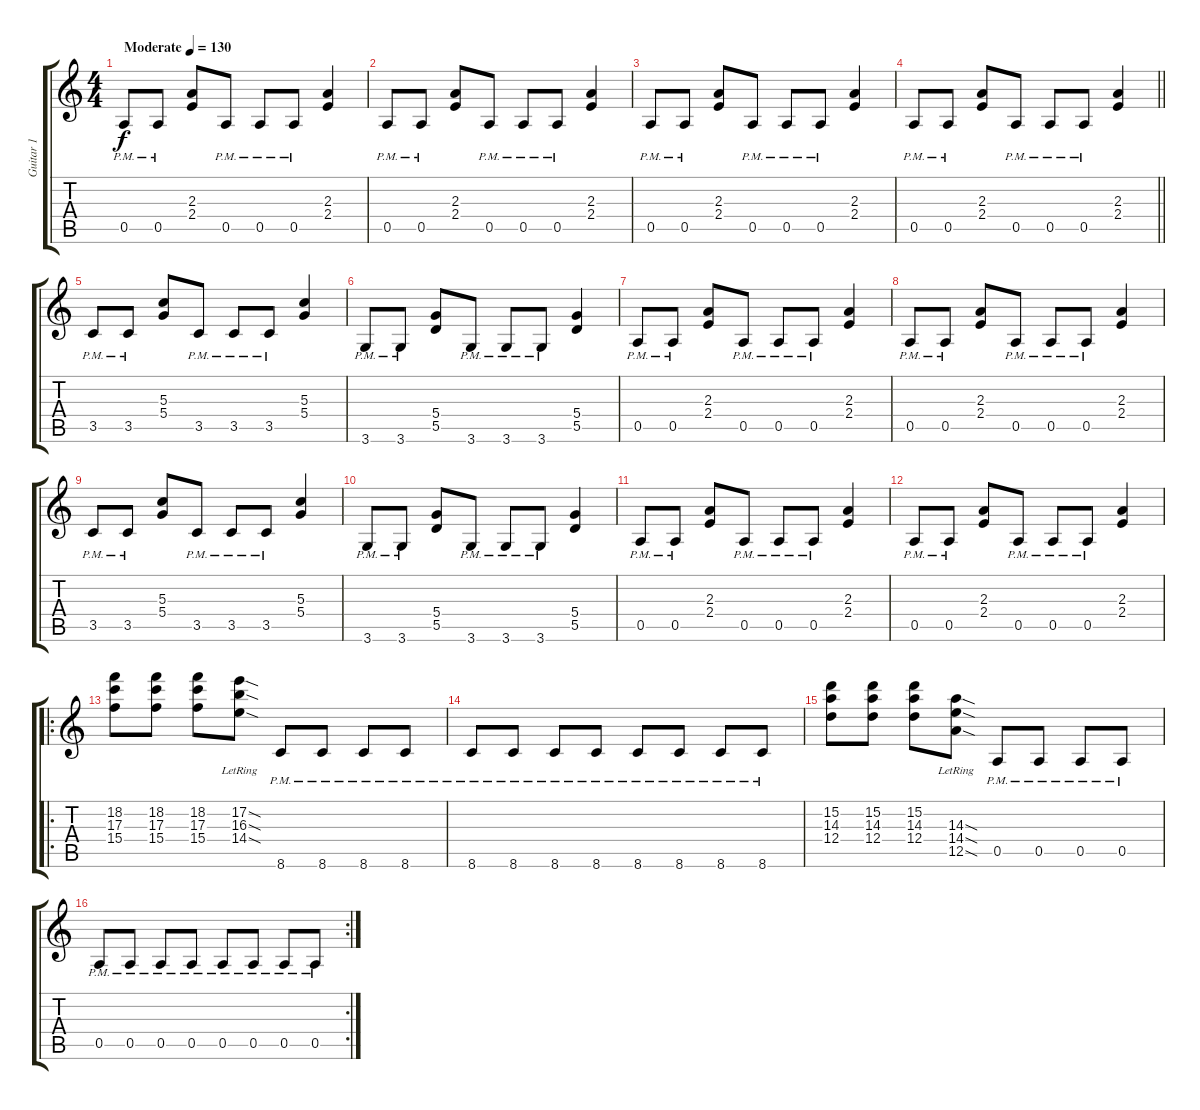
\track ("Guitar 1" "Guitar 1") {instrument distortionguitar}
\staff {score tabs}
\tuning (E4 B3 G3 D3 A2 E2) {hide}
\ts (4 4)
\tempo (130 "Moderate")
\clef g2
\ks c
0.5{pm}.8{dy f instrument distortionguitar} 0.5{pm}.8 (2.3 2.4).8 0.5{pm}.8 0.5{pm}.8 0.5{pm}.8 (2.3 2.4).4 |
0.5{pm}.8 0.5{pm}.8 (2.3 2.4).8 0.5{pm}.8 0.5{pm}.8 0.5{pm}.8 (2.3 2.4).4 |
0.5{pm}.8 0.5{pm}.8 (2.3 2.4).8 0.5{pm}.8 0.5{pm}.8 0.5{pm}.8 (2.3 2.4).4 |
\barLineRight lightlight
0.5{pm}.8 0.5{pm}.8 (2.3 2.4).8 0.5{pm}.8 0.5{pm}.8 0.5{pm}.8 (2.3 2.4).4 |
3.5{pm}.8 3.5{pm}.8 (5.3 5.4).8 3.5{pm}.8 3.5{pm}.8 3.5{pm}.8 (5.3 5.4).4 |
3.6{pm}.8 3.6{pm}.8 (5.4 5.5).8 3.6{pm}.8 3.6{pm}.8 3.6{pm}.8 (5.4 5.5).4 |
0.5{pm}.8 0.5{pm}.8 (2.3 2.4).8 0.5{pm}.8 0.5{pm}.8 0.5{pm}.8 (2.3 2.4).4 |
0.5{pm}.8 0.5{pm}.8 (2.3 2.4).8 0.5{pm}.8 0.5{pm}.8 0.5{pm}.8 (2.3 2.4).4 |
3.5{pm}.8 3.5{pm}.8 (5.3 5.4).8 3.5{pm}.8 3.5{pm}.8 3.5{pm}.8 (5.3 5.4).4 |
3.6{pm}.8 3.6{pm}.8 (5.4 5.5).8 3.6{pm}.8 3.6{pm}.8 3.6{pm}.8 (5.4 5.5).4 |
0.5{pm}.8 0.5{pm}.8 (2.3 2.4).8 0.5{pm}.8 0.5{pm}.8 0.5{pm}.8 (2.3 2.4).4 |
0.5{pm}.8 0.5{pm}.8 (2.3 2.4).8 0.5{pm}.8 0.5{pm}.8 0.5{pm}.8 (2.3 2.4).4 |
\ro
(18.2 17.3 15.4).8 (18.2 17.3 15.4).8 (18.2 17.3 15.4).8 (17.2{sod lr} 16.3{sod lr} 14.4{sod lr}).8 8.6{pm}.8 8.6{pm}.8 8.6{pm}.8 8.6{pm}.8 |
8.6{pm}.8 8.6{pm}.8 8.6{pm}.8 8.6{pm}.8 8.6{pm}.8 8.6{pm}.8 8.6{pm}.8 8.6{pm}.8 |
(15.2 14.3 12.4).8 (15.2 14.3 12.4).8 (15.2 14.3 12.4).8 (14.3{sod lr} 14.4{sod lr} 12.5{sod lr}).8 0.5{pm}.8 0.5{pm}.8 0.5{pm}.8 0.5{pm}.8 |
\rc 2
0.5{pm}.8 0.5{pm}.8 0.5{pm}.8 0.5{pm}.8 0.5{pm}.8 0.5{pm}.8 0.5{pm}.8 0.5{pm}.8
